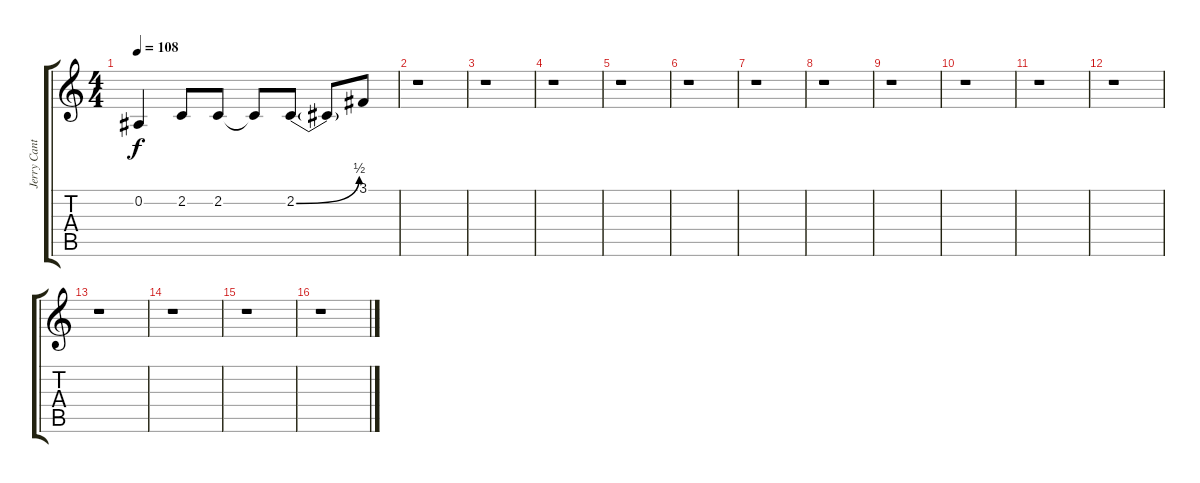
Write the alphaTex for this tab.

\track ("Jerry Cantrell - Backing Vocals" "Jerry Cant") {instrument tremolostrings}
\staff {score tabs}
\tuning (Eb4 Bb3 Gb3 Db3 Ab2 Eb2) {hide}
\ts (4 4)
\tempo 108
\clef g2
\ks c
0.2{t}.4{dy f} 2.2.8 2.2.8 2.2{t}.8 2.2{be (bend 0 0 60 2)}.8 2.2{t}.8 3.1.8 |
r.1 |
r.1 |
r.1 |
r.1 |
r.1 |
r.1 |
r.1 |
r.1 |
r.1 |
r.1 |
r.1 |
r.1 |
r.1 |
r.1 |
r.1
